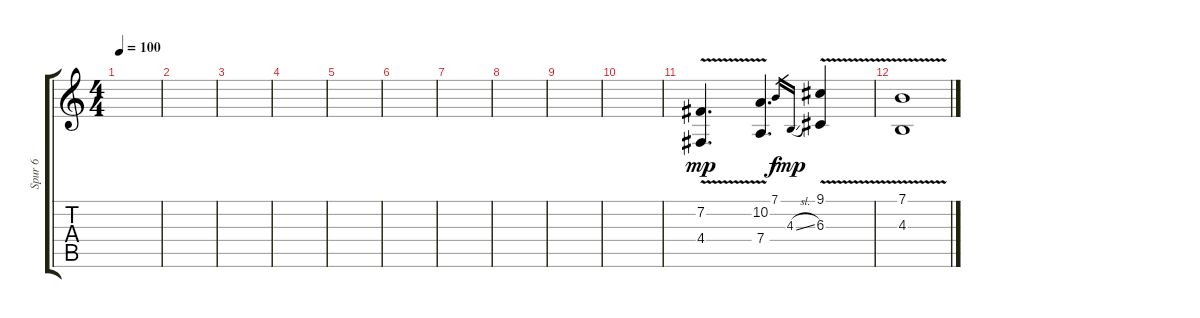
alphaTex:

\track ("Spur 6" "Spur 6") {instrument musicbox}
\staff {score tabs}
\tuning (E4 B3 G3 D3 A2 E2) {hide}
\ts (4 4)
\tempo 100
\clef g2
\ks c
|
|
|
|
|
|
|
|
|
|
(7.2 4.4{v}).4{d dy mp} (10.2 7.4{v}).4{d} 7.1.16{gr dy f} 4.3{sl}.16{gr dy mp} (9.1 6.3{v}).4 |
(7.1 4.3{v}).1
